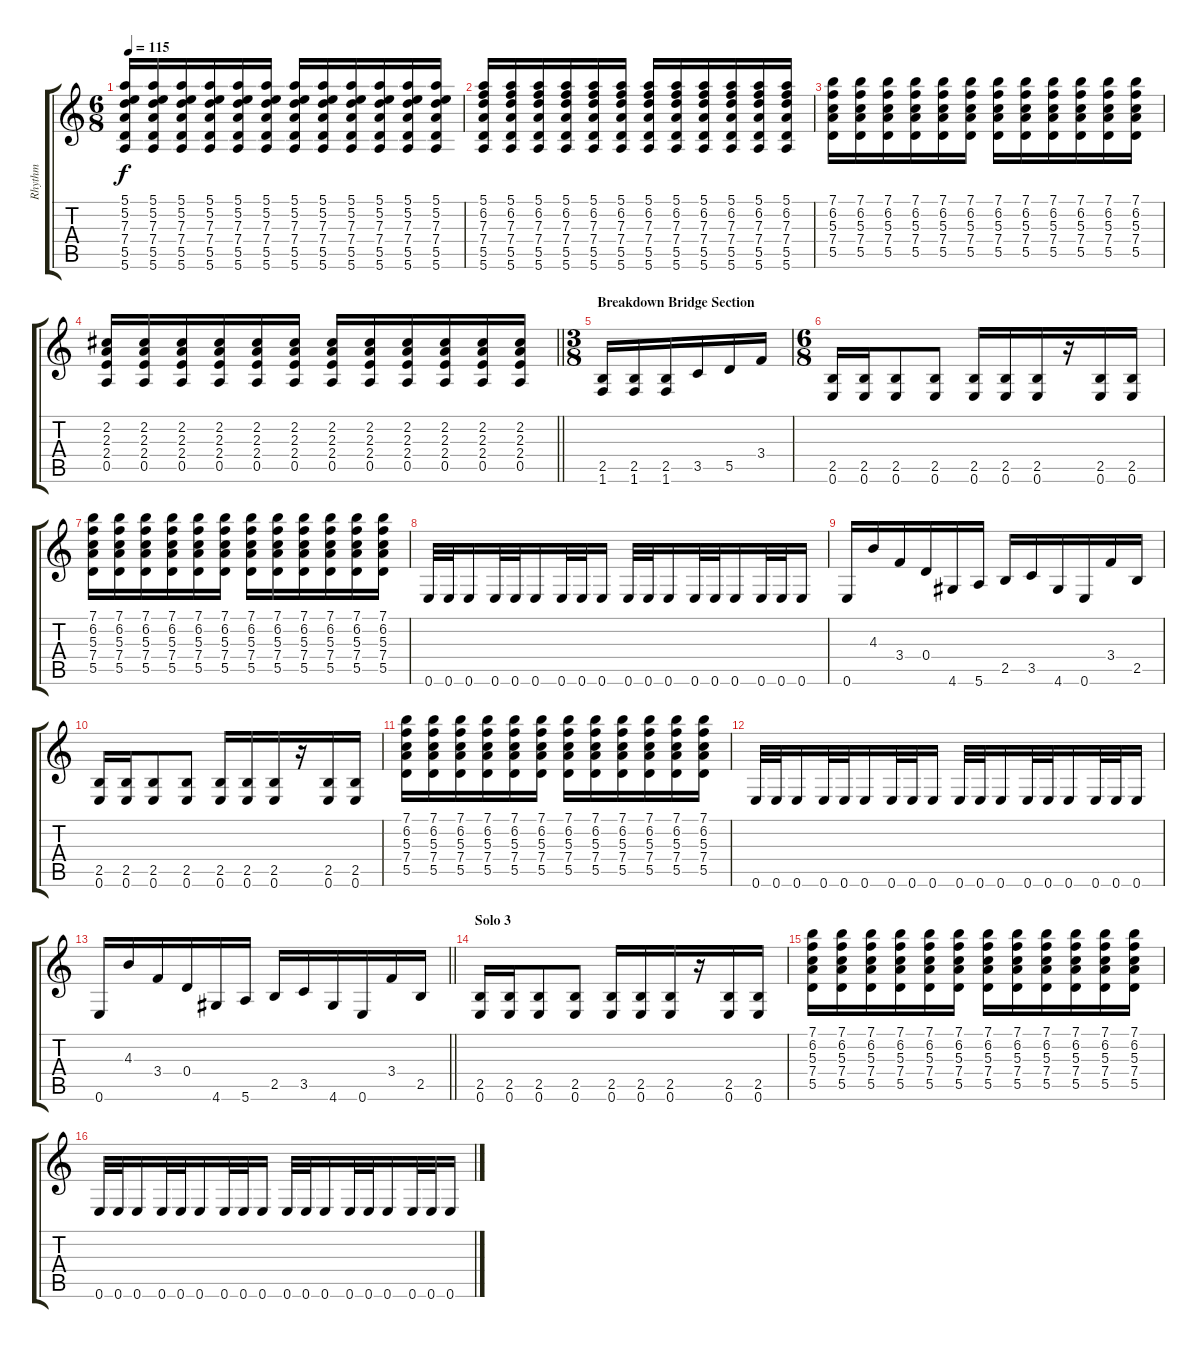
\track ("Rhythm" "Rhythm") {instrument distortionguitar}
\staff {score tabs}
\tuning (E4 B3 G3 D3 A2 E2) {hide}
\ts (6 8)
\tempo 115
\clef g2
\ks c
(5.1 5.2 7.3 7.4 5.5 5.6).16{dy f} (5.1 5.2 7.3 7.4 5.5 5.6).16 (5.1 5.2 7.3 7.4 5.5 5.6).16 (5.1 5.2 7.3 7.4 5.5 5.6).16 (5.1 5.2 7.3 7.4 5.5 5.6).16 (5.1 5.2 7.3 7.4 5.5 5.6).16 (5.1 5.2 7.3 7.4 5.5 5.6).16 (5.1 5.2 7.3 7.4 5.5 5.6).16 (5.1 5.2 7.3 7.4 5.5 5.6).16 (5.1 5.2 7.3 7.4 5.5 5.6).16 (5.1 5.2 7.3 7.4 5.5 5.6).16 (5.1 5.2 7.3 7.4 5.5 5.6).16 |
(5.1 6.2 7.3 7.4 5.5 5.6).16 (5.1 6.2 7.3 7.4 5.5 5.6).16 (5.1 6.2 7.3 7.4 5.5 5.6).16 (5.1 6.2 7.3 7.4 5.5 5.6).16 (5.1 6.2 7.3 7.4 5.5 5.6).16 (5.1 6.2 7.3 7.4 5.5 5.6).16 (5.1 6.2 7.3 7.4 5.5 5.6).16 (5.1 6.2 7.3 7.4 5.5 5.6).16 (5.1 6.2 7.3 7.4 5.5 5.6).16 (5.1 6.2 7.3 7.4 5.5 5.6).16 (5.1 6.2 7.3 7.4 5.5 5.6).16 (5.1 6.2 7.3 7.4 5.5 5.6).16 |
(7.1 6.2 5.3 7.4 5.5).16 (7.1 6.2 5.3 7.4 5.5).16 (7.1 6.2 5.3 7.4 5.5).16 (7.1 6.2 5.3 7.4 5.5).16 (7.1 6.2 5.3 7.4 5.5).16 (7.1 6.2 5.3 7.4 5.5).16 (7.1 6.2 5.3 7.4 5.5).16 (7.1 6.2 5.3 7.4 5.5).16 (7.1 6.2 5.3 7.4 5.5).16 (7.1 6.2 5.3 7.4 5.5).16 (7.1 6.2 5.3 7.4 5.5).16 (7.1 6.2 5.3 7.4 5.5).16 |
\barLineRight lightlight
(2.2 2.3 2.4 0.5).16 (2.2 2.3 2.4 0.5).16 (2.2 2.3 2.4 0.5).16 (2.2 2.3 2.4 0.5).16 (2.2 2.3 2.4 0.5).16 (2.2 2.3 2.4 0.5).16 (2.2 2.3 2.4 0.5).16 (2.2 2.3 2.4 0.5).16 (2.2 2.3 2.4 0.5).16 (2.2 2.3 2.4 0.5).16 (2.2 2.3 2.4 0.5).16 (2.2 2.3 2.4 0.5).16 |
\ts (3 8)
\section ("" "Breakdown Bridge Section")
(2.5 1.6).16 (2.5 1.6).16 (2.5 1.6).16 3.5.16 5.5.16 3.4.16 |
\ts (6 8)
(2.5 0.6).16 (2.5 0.6).16 (2.5 0.6).8 (2.5 0.6).8 (2.5 0.6).16 (2.5 0.6).16 (2.5 0.6).16 r.16 (2.5 0.6).16 (2.5 0.6).16 |
(7.1 6.2 5.3 7.4 5.5).16 (7.1 6.2 5.3 7.4 5.5).16 (7.1 6.2 5.3 7.4 5.5).16 (7.1 6.2 5.3 7.4 5.5).16 (7.1 6.2 5.3 7.4 5.5).16 (7.1 6.2 5.3 7.4 5.5).16 (7.1 6.2 5.3 7.4 5.5).16 (7.1 6.2 5.3 7.4 5.5).16 (7.1 6.2 5.3 7.4 5.5).16 (7.1 6.2 5.3 7.4 5.5).16 (7.1 6.2 5.3 7.4 5.5).16 (7.1 6.2 5.3 7.4 5.5).16 |
0.6.32 0.6.32 0.6.16 0.6.32 0.6.32 0.6.16 0.6.32 0.6.32 0.6.16 0.6.32 0.6.32 0.6.16 0.6.32 0.6.32 0.6.16 0.6.32 0.6.32 0.6.16 |
0.6.16 4.3.16 3.4.16 0.4.16 4.6.16 5.6.16 2.5.16 3.5.16 4.6.16 0.6.16 3.4.16 2.5.16 |
(2.5 0.6).16 (2.5 0.6).16 (2.5 0.6).8 (2.5 0.6).8 (2.5 0.6).16 (2.5 0.6).16 (2.5 0.6).16 r.16 (2.5 0.6).16 (2.5 0.6).16 |
(7.1 6.2 5.3 7.4 5.5).16 (7.1 6.2 5.3 7.4 5.5).16 (7.1 6.2 5.3 7.4 5.5).16 (7.1 6.2 5.3 7.4 5.5).16 (7.1 6.2 5.3 7.4 5.5).16 (7.1 6.2 5.3 7.4 5.5).16 (7.1 6.2 5.3 7.4 5.5).16 (7.1 6.2 5.3 7.4 5.5).16 (7.1 6.2 5.3 7.4 5.5).16 (7.1 6.2 5.3 7.4 5.5).16 (7.1 6.2 5.3 7.4 5.5).16 (7.1 6.2 5.3 7.4 5.5).16 |
0.6.32 0.6.32 0.6.16 0.6.32 0.6.32 0.6.16 0.6.32 0.6.32 0.6.16 0.6.32 0.6.32 0.6.16 0.6.32 0.6.32 0.6.16 0.6.32 0.6.32 0.6.16 |
\barLineRight lightlight
0.6.16 4.3.16 3.4.16 0.4.16 4.6.16 5.6.16 2.5.16 3.5.16 4.6.16 0.6.16 3.4.16 2.5.16 |
\section ("" "Solo 3")
(2.5 0.6).16 (2.5 0.6).16 (2.5 0.6).8 (2.5 0.6).8 (2.5 0.6).16 (2.5 0.6).16 (2.5 0.6).16 r.16 (2.5 0.6).16 (2.5 0.6).16 |
(7.1 6.2 5.3 7.4 5.5).16 (7.1 6.2 5.3 7.4 5.5).16 (7.1 6.2 5.3 7.4 5.5).16 (7.1 6.2 5.3 7.4 5.5).16 (7.1 6.2 5.3 7.4 5.5).16 (7.1 6.2 5.3 7.4 5.5).16 (7.1 6.2 5.3 7.4 5.5).16 (7.1 6.2 5.3 7.4 5.5).16 (7.1 6.2 5.3 7.4 5.5).16 (7.1 6.2 5.3 7.4 5.5).16 (7.1 6.2 5.3 7.4 5.5).16 (7.1 6.2 5.3 7.4 5.5).16 |
0.6.32 0.6.32 0.6.16 0.6.32 0.6.32 0.6.16 0.6.32 0.6.32 0.6.16 0.6.32 0.6.32 0.6.16 0.6.32 0.6.32 0.6.16 0.6.32 0.6.32 0.6.16
